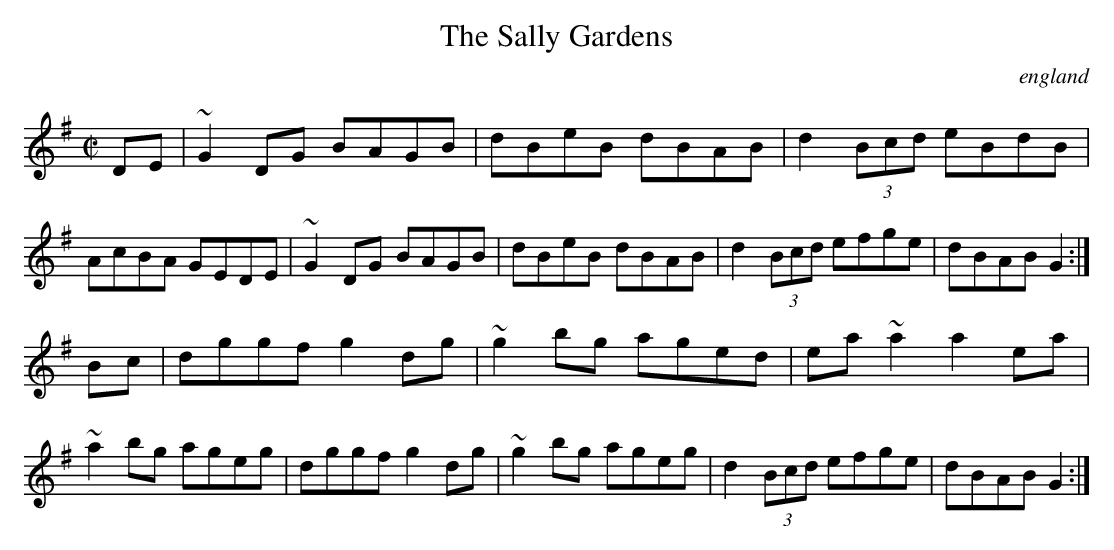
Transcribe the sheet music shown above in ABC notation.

X:1
T:Sally Gardens, The
O:england
M:C|
E:7
K:G
DE|~G2 DG BAGB|dBeB dBAB|d2 (3Bcd eBdB|AcBA GEDE|~G2 DG BAGB|dBeB dBAB|d2 (3Bcd efge|dBAB G2:|
Bc|dggf g2 dg| ~g2 bg aged|ea ~a2 a2 ea|~a2 bg ageg|dggf g2 dg| ~g2 bg ageg|d2 (3Bcd efge|dBAB G2:|
